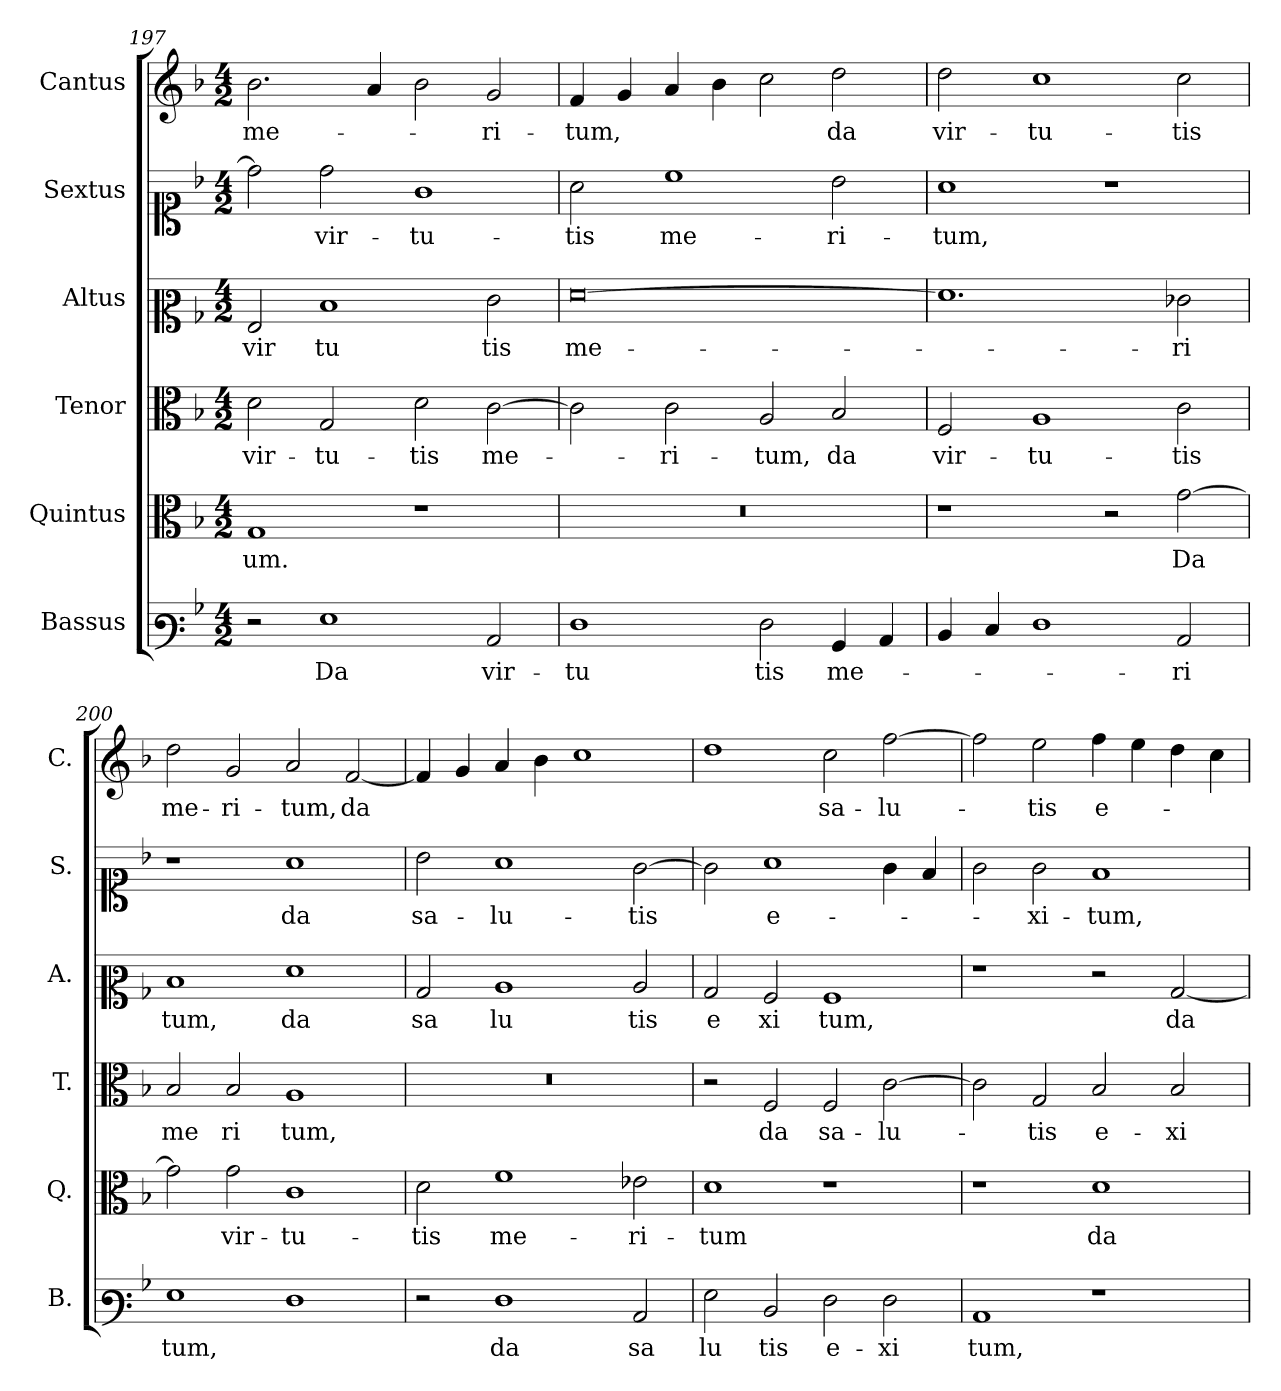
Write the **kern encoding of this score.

**kern	**text	**kern	**text	**kern	**text	**kern	**text	**kern	**text	**kern	**text
*part6	*part6	*part5	*part5	*part4	*part4	*part3	*part3	*part2	*part2	*part1	*part1
*staff6	*staff6	*staff5	*staff5	*staff4	*staff4	*staff3	*staff3	*staff2	*staff2	*staff1	*staff1
*I"Bassus	*	*I"Quintus	*	*I"Tenor	*	*I"Altus	*	*I"Sextus	*	*I"Cantus	*
*I'B.	*	*I'Q.	*	*I'T.	*	*I'A.	*	*I'S.	*	*I'C.	*
*clefF3	*	*clefC3	*	*clefC3	*	*clefC2	*	*clefC1	*	*clefG2	*
*k[b-]	*	*k[b-]	*	*k[b-]	*	*k[b-]	*	*k[b-]	*	*k[b-]	*
*M4/2	*	*M4/2	*	*M4/2	*	*M4/2	*	*M4/2	*	*M4/2	*
=197	=197	=197	=197	=197	=197	=197	=197	=197	=197	=197	=197
!	!	!	!LO:LY:b	!	!LO:LY:b	!	!LO:LY:b	!	!	!	!LO:LY:b
2r	.	1G	-um.	2d\	vir-	2G/	vir	2dd\]	.	2.b-\	me-
!	!LO:LY:b	!	!	!	!LO:LY:b	!	!LO:LY:b	!	!LO:LY:b	!	!
1G	Da	.	.	2G/	-tu-	1d	tu	2dd\	vir-	.	.
.	.	.	.	.	.	.	.	.	.	4a/	.
!	!	!	!	!	!LO:LY:b	!	!	!	!LO:LY:b	!	!
.	.	1r	.	2d\	-tis	.	.	1g	-tu-	2b-\	.
!	!LO:LY:b	!	!	!	!LO:LY:b	!	!LO:LY:b	!	!	!	!LO:LY:b
2C/	vir-	.	.	[2c\	me-	2e\	tis	.	.	2g/	-ri-
=198	=198	=198	=198	=198	=198	=198	=198	=198	=198	=198	=198
!	!LO:LY:b	!	!	!	!	!	!LO:LY:b	!	!LO:LY:b	!	!LO:LY:b
1F	tu	0r	.	2c\]	.	[0f	me-	2a\	-tis	4f/	-tum,
.	.	.	.	.	.	.	.	.	.	4g/	.
!	!	!	!	!	!LO:LY:b	!	!	!	!LO:LY:b	!	!
.	.	.	.	2c\	-ri-	.	.	1cc	me-	4a/	.
.	.	.	.	.	.	.	.	.	.	4b-\	.
!	!LO:LY:b	!	!	!	!LO:LY:b	!	!	!	!	!	!
2F\	-tis	.	.	2A/	-tum,	.	.	.	.	2cc\	.
!	!LO:LY:b	!	!	!	!LO:LY:b	!	!	!	!LO:LY:b	!	!LO:LY:b
4BB-/	me-	.	.	2B-/	da	.	.	2b-\	-ri-	2dd\	da
4C/	.	.	.	.	.	.	.	.	.	.	.
=199	=199	=199	=199	=199	=199	=199	=199	=199	=199	=199	=199
!	!	!	!	!	!LO:LY:b	!	!	!	!LO:LY:b	!	!LO:LY:b
4D/	.	1r	.	2F/	vir-	1.f]	.	1a	-tum,	2dd\	vir-
4E/	.	.	.	.	.	.	.	.	.	.	.
!	!	!	!	!	!LO:LY:b	!	!	!	!	!	!LO:LY:b
1F	.	.	.	1A	-tu-	.	.	.	.	1cc	-tu-
.	.	2r	.	.	.	.	.	1r	.	.	.
!	!LO:LY:b	!	!LO:LY:b	!	!LO:LY:b	!	!LO:LY:b	!	!	!	!LO:LY:b
2C/	ri	[2g\	Da	2c\	-tis	2e-X\	ri	.	.	2cc\	-tis
=200	=200	=200	=200	=200	=200	=200	=200	=200	=200	=200	=200
!	!LO:LY:b	!	!	!	!LO:LY:b	!	!LO:LY:b	!	!	!	!LO:LY:b
1G	-tum,	2g\]	.	2B-/	me	1d	tum,	1r	.	2dd\	me-
!	!	!	!LO:LY:b	!	!LO:LY:b	!	!	!	!	!	!LO:LY:b
.	.	2g\	vir-	2B-/	ri	.	.	.	.	2g/	-ri-
!	!	!	!LO:LY:b	!	!LO:LY:b	!	!LO:LY:b	!	!LO:LY:b	!	!LO:LY:b
1F	.	1c	-tu-	1A	tum,	1f	da	1a	da	2a/	-tum,
!	!	!	!	!	!	!	!	!	!	!	!LO:LY:b
.	.	.	.	.	.	.	.	.	.	[2f/	da
=201	=201	=201	=201	=201	=201	=201	=201	=201	=201	=201	=201
!	!	!	!LO:LY:b	!	!	!	!LO:LY:b	!	!LO:LY:b	!	!
2r	.	2d\	-tis	0r	.	2B-/	sa	2b-\	sa-	4f/]	.
.	.	.	.	.	.	.	.	.	.	4g/	.
!	!LO:LY:b	!	!LO:LY:b	!	!	!	!LO:LY:b	!	!LO:LY:b	!	!
1F	da	1f	me-	.	.	1c	lu	1a	-lu-	4a/	.
.	.	.	.	.	.	.	.	.	.	4b-\	.
.	.	.	.	.	.	.	.	.	.	1cc	.
!	!LO:LY:b	!	!LO:LY:b	!	!	!	!LO:LY:b	!	!LO:LY:b	!	!
2C/	sa	2e-X\	-ri-	.	.	2c/	tis	[2g\	-tis	.	.
!!LO:PB:g=z
=202	=202	=202	=202	=202	=202	=202	=202	=202	=202	=202	=202
!	!LO:LY:b	!	!LO:LY:b	!	!	!	!LO:LY:b	!	!	!	!
2G\	lu	1d	-tum	2r	.	2B-/	e	2g\]	.	1dd	.
!	!LO:LY:b	!	!	!	!LO:LY:b	!	!LO:LY:b	!	!LO:LY:b	!	!
2D/	tis	.	.	2F/	da	2A/	xi	1a	e-	.	.
!	!LO:LY:b	!	!	!	!LO:LY:b	!	!LO:LY:b	!	!	!	!LO:LY:b
2F\	e-	1r	.	2F/	sa-	1A	tum,	.	.	2cc\	sa-
!	!LO:LY:b	!	!	!	!LO:LY:b	!	!	!	!	!	!LO:LY:b
2F\	xi	.	.	[2c\	-lu-	.	.	4g\	.	[2ff\	-lu-
.	.	.	.	.	.	.	.	4f/	.	.	.
=203	=203	=203	=203	=203	=203	=203	=203	=203	=203	=203	=203
!	!LO:LY:b	!	!	!	!	!	!	!	!	!	!
1C	tum,	1r	.	2c\]	.	1r	.	2g\	.	2ff\]	.
!	!	!	!	!	!LO:LY:b	!	!	!	!LO:LY:b	!	!LO:LY:b
.	.	.	.	2G/	-tis	.	.	2g\	-xi-	2ee\	-tis
!	!	!	!LO:LY:b	!	!LO:LY:b	!	!	!	!LO:LY:b	!	!LO:LY:b
1r	.	1d	da	2B-/	e-	2r	.	1f	-tum,	4ff\	e-
.	.	.	.	.	.	.	.	.	.	4ee\	.
!	!	!	!	!	!LO:LY:b	!	!LO:LY:b	!	!	!	!
.	.	.	.	2B-/	-xi-	[2B-/	da	.	.	4dd\	.
.	.	.	.	.	.	.	.	.	.	4cc\	.
=	=	=	=	=	=	=	=	=	=	=	=
*-	*-	*-	*-	*-	*-	*-	*-	*-	*-	*-	*-
